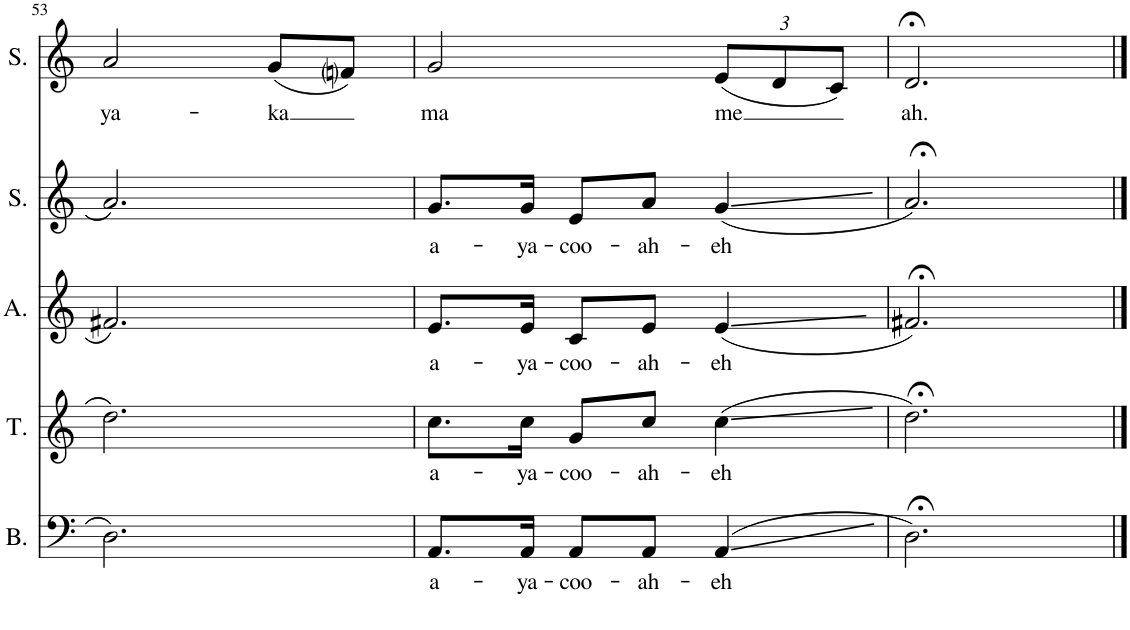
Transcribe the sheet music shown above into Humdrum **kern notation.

**kern	**text	**kern	**text	**kern	**text	**kern	**text	**kern	**text
*part5	*part5	*part4	*part4	*part3	*part3	*part2	*part2	*part1	*part1
*staff5	*staff5	*staff4	*staff4	*staff3	*staff3	*staff2	*staff2	*staff1	*staff1
*I"Bas	*	*I"Tenor	*	*I"Alt	*	*I"Sopraan	*	*I"Sopraan	*
*I'B.	*	*I'T.	*	*I'A.	*	*I'S.	*	*I'S.	*
!!LO:PB:g=z
*clefF4	*	*clefG2	*	*clefG2	*	*clefG2	*	*clefG2	*
*k[]	*	*k[]	*	*k[]	*	*k[]	*	*k[]	*
*M3/4	*	*M3/4	*	*M3/4	*	*M3/4	*	*M3/4	*
=53	=53	=53	=53	=53	=53	=53	=53	=53	=53
!	!	!	!	!	!	!	!	!	!LO:LY:b
2.D\	.	2.dd\	.	2.f#X/	.	2.a/	.	2a/	ya-
!	!	!	!	!	!	!	!	!	!LO:LY:b
.	.	.	.	.	.	.	.	(8g/L	-ka
.	.	.	.	.	.	.	.	8fni/J)	.
=54	=54	=54	=54	=54	=54	=54	=54	=54	=54
!	!LO:LY:b	!	!LO:LY:b	!	!LO:LY:b	!	!LO:LY:b	!	!LO:LY:b
8.AA/L	a-	8.cc\L	a-	8.e/L	a-	8.g/L	a-	2g/	ma
!	!LO:LY:b	!	!LO:LY:b	!	!LO:LY:b	!	!LO:LY:b	!	!
16AA/Jk	-ya-	16cc\Jk	-ya-	16e/Jk	-ya-	16g/Jk	-ya-	.	.
!	!LO:LY:b	!	!LO:LY:b	!	!LO:LY:b	!	!LO:LY:b	!	!
8AA/L	-coo-	8g/L	-coo-	8c/L	-coo-	8e/L	-coo-	.	.
!	!LO:LY:b	!	!LO:LY:b	!	!LO:LY:b	!	!LO:LY:b	!	!
8AA/J	-ah-	8cc/J	-ah-	8e/J	-ah-	8a/J	-ah-	.	.
!	!LO:LY:b	!	!LO:LY:b	!	!LO:LY:b	!	!LO:LY:b	!	!
*	*	*	*	*	*	*	*	*Xbrackettup	*
!	!	!	!	!	!	!	!	!	!LO:LY:b
(4AA/	-eh	(4cc\	-eh	(4e/	-eh	(4g/	-eh	(12e/L	me
.	.	.	.	.	.	.	.	12d/	.
.	.	.	.	.	.	.	.	12c/J)	.
=55	=55	=55	=55	=55	=55	=55	=55	=55	=55
!	!	!	!	!	!	!	!	!	!LO:LY:b
2.D;<\)	.	2.dd;<\)	.	2.f#X;</)	.	2.a;</)	.	2.d;</	ah.
==	==	==	==	==	==	==	==	==	==
*-	*-	*-	*-	*-	*-	*-	*-	*-	*-
